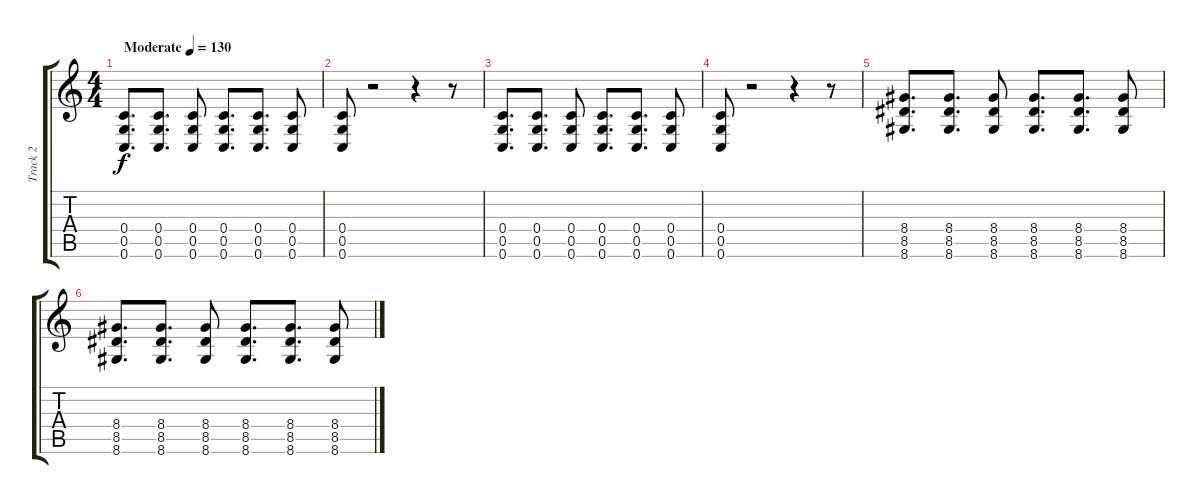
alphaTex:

\track ("Track 2" "Track 2") {instrument distortionguitar}
\staff {score tabs}
\tuning (D4 A3 F3 C3 G2 C2) {hide}
\ts (4 4)
\tempo (130 "Moderate")
\clef g2
\ks c
(0.4 0.5 0.6).8{d dy f instrument distortionguitar} (0.4 0.5 0.6).8{d} (0.4 0.5 0.6).8 (0.4 0.5 0.6).8{d} (0.4 0.5 0.6).8{d} (0.4 0.5 0.6).8 |
(0.4 0.5 0.6).8 r.2 r.4 r.8 |
(0.4 0.5 0.6).8{d} (0.4 0.5 0.6).8{d} (0.4 0.5 0.6).8 (0.4 0.5 0.6).8{d} (0.4 0.5 0.6).8{d} (0.4 0.5 0.6).8 |
(0.4 0.5 0.6).8 r.2 r.4 r.8 |
(8.4 8.5 8.6).8{d} (8.4 8.5 8.6).8{d} (8.4 8.5 8.6).8 (8.4 8.5 8.6).8{d} (8.4 8.5 8.6).8{d} (8.4 8.5 8.6).8 |
(8.4 8.5 8.6).8{d} (8.4 8.5 8.6).8{d} (8.4 8.5 8.6).8 (8.4 8.5 8.6).8{d} (8.4 8.5 8.6).8{d} (8.4 8.5 8.6).8
